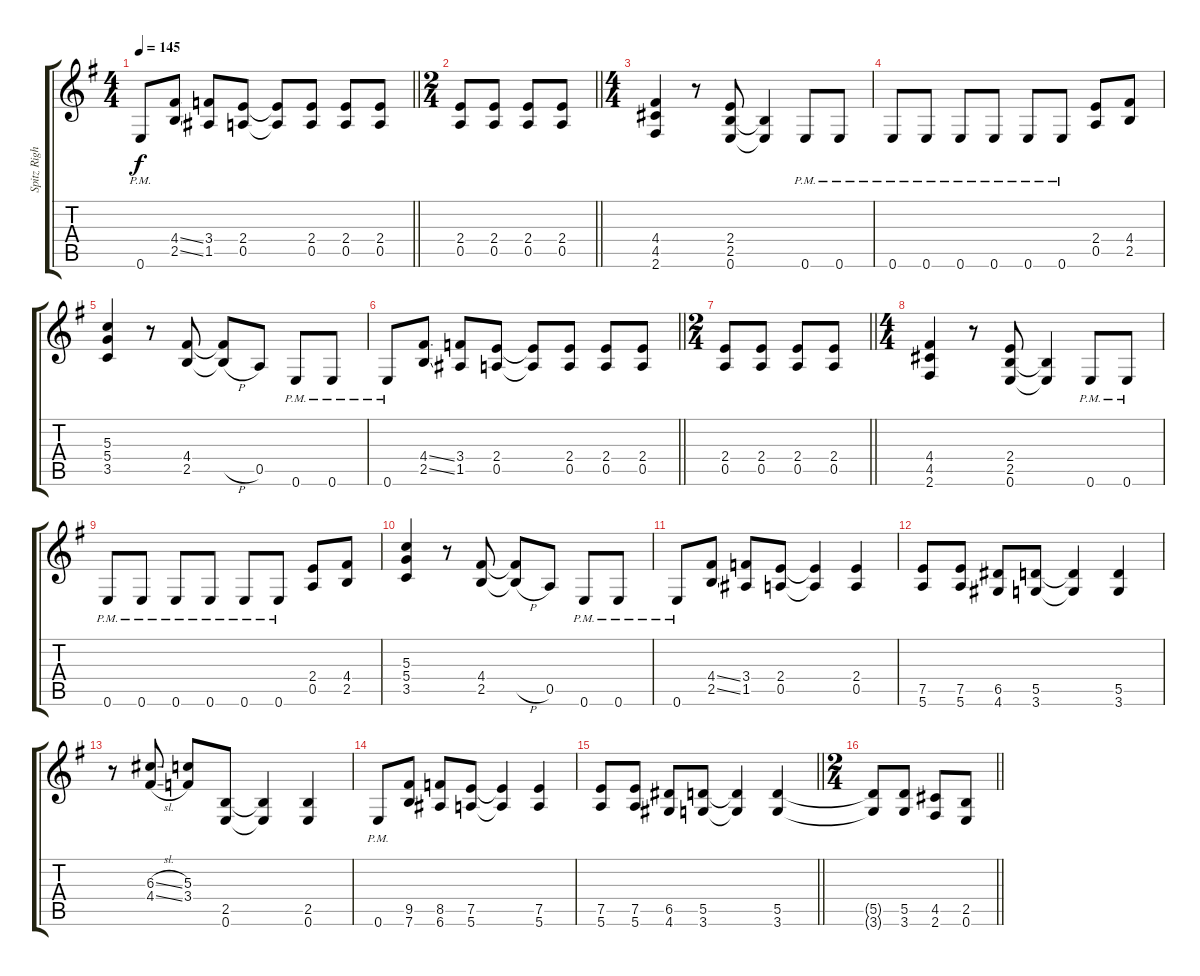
\track ("Spitz Right Rhy" "Spitz Righ") {instrument distortionguitar}
\staff {score tabs}
\tuning (E4 B3 G3 D3 A2 E2) {hide}
\ts (4 4)
\tempo 145
\clef g2
\barLineRight lightlight
\ks g
0.6{pm}.8{dy f} (4.4{ss} 2.5{ss}).8 (3.4 1.5).8 (2.4 0.5).8 (2.4{t} 0.5{t}).8 (2.4 0.5).8 (2.4 0.5).8 (2.4 0.5).8 |
\ts (2 4)
\barLineRight lightlight
(2.4 0.5).8 (2.4 0.5).8 (2.4 0.5).8 (2.4 0.5).8 |
\ts (4 4)
(4.4 4.5 2.6).4 r.8 (2.4 2.5 0.6).8 (2.5{t} 0.6{t}).4 0.6{pm}.8 0.6{pm}.8 |
0.6{pm}.8 0.6{pm}.8 0.6{pm}.8 0.6{pm}.8 0.6{pm}.8 0.6{pm}.8 (2.4 0.5).8 (4.4 2.5).8 |
(5.3 5.4 3.5).4 r.8 (4.4 2.5).8 (4.4{t} 2.5{h t}).8 0.5.8 0.6{pm}.8 0.6{pm}.8 |
\barLineRight lightlight
0.6{pm}.8 (4.4{ss} 2.5{ss}).8 (3.4 1.5).8 (2.4 0.5).8 (2.4{t} 0.5{t}).8 (2.4 0.5).8 (2.4 0.5).8 (2.4 0.5).8 |
\ts (2 4)
\barLineRight lightlight
(2.4 0.5).8 (2.4 0.5).8 (2.4 0.5).8 (2.4 0.5).8 |
\ts (4 4)
(4.4 4.5 2.6).4 r.8 (2.4 2.5 0.6).8 (2.5{t} 0.6{t}).4 0.6{pm}.8 0.6{pm}.8 |
0.6{pm}.8 0.6{pm}.8 0.6{pm}.8 0.6{pm}.8 0.6{pm}.8 0.6{pm}.8 (2.4 0.5).8 (4.4 2.5).8 |
(5.3 5.4 3.5).4 r.8 (4.4 2.5).8 (4.4{t} 2.5{h t}).8 0.5.8 0.6{pm}.8 0.6{pm}.8 |
0.6{pm}.8 (4.4{ss} 2.5{ss}).8 (3.4 1.5).8 (2.4 0.5).8 (2.4{t} 0.5{t}).4 (2.4 0.5).4 |
(7.5 5.6).8 (7.5 5.6).8 (6.5 4.6).8 (5.5 3.6).8 (5.5{t} 3.6{t}).4 (5.5 3.6).4 |
r.8 (6.3{sl} 4.4{sl}).8 (5.3 3.4).8 (2.5 0.6).8 (2.5{t} 0.6{t}).4 (2.5 0.6).4 |
0.6{pm}.8 (9.5 7.6).8 (8.5 6.6).8 (7.5 5.6).8 (7.5{t} 5.6{t}).4 (7.5 5.6).4 |
\barLineRight lightlight
(7.5 5.6).8 (7.5 5.6).8 (6.5 4.6).8 (5.5 3.6).8 (5.5{t} 3.6{t}).4 (5.5 3.6).4 |
\ts (2 4)
\barLineRight lightlight
(5.5{t} 3.6{t}).8 (5.5 3.6).8 (4.5 2.6).8 (2.5 0.6).8
